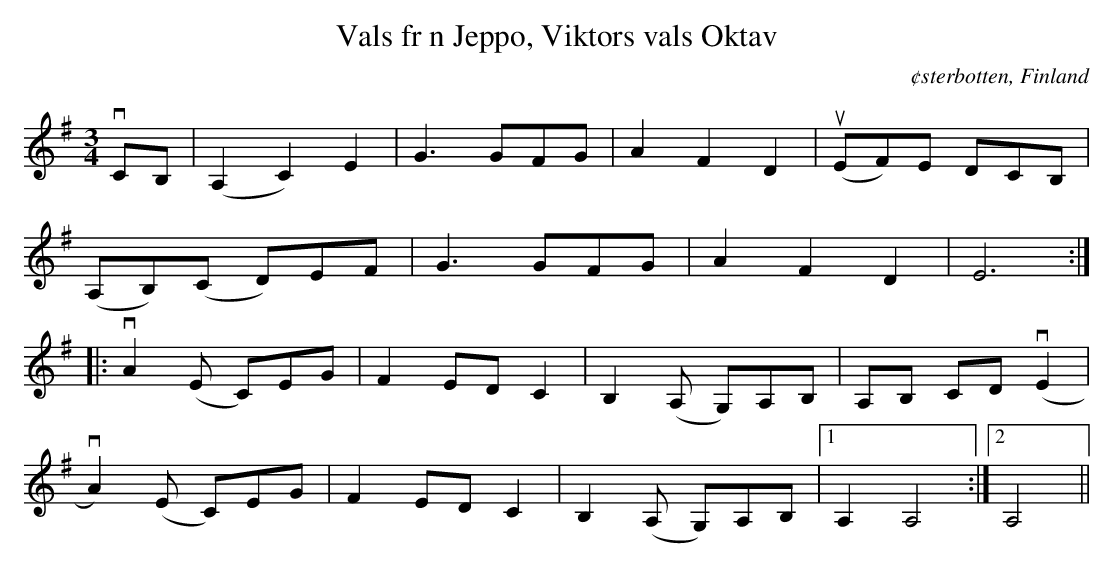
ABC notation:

X:1
T:Vals fr n Jeppo, Viktors vals Oktav
O:¢sterbotten, Finland
M:3/4
L:1/8
K:Ador
vCB, | (A,2 C2) E2 | G3/1GFG | A2 F2 D2 | u(EF)E DCB, |
      (A,B,)(C D)EF  | G3/1GFG | A2 F2 D2 | E6:|
|: vA2(E C)EG | F2 EDC2 | B,2(A, G,)A,B, | A,B, CD (vE2 |
   vA2)(E C)EG | F2 EDC2 | B,2(A, G,)A,B, |1 A,2 A,4 :|2 A,4 ||
